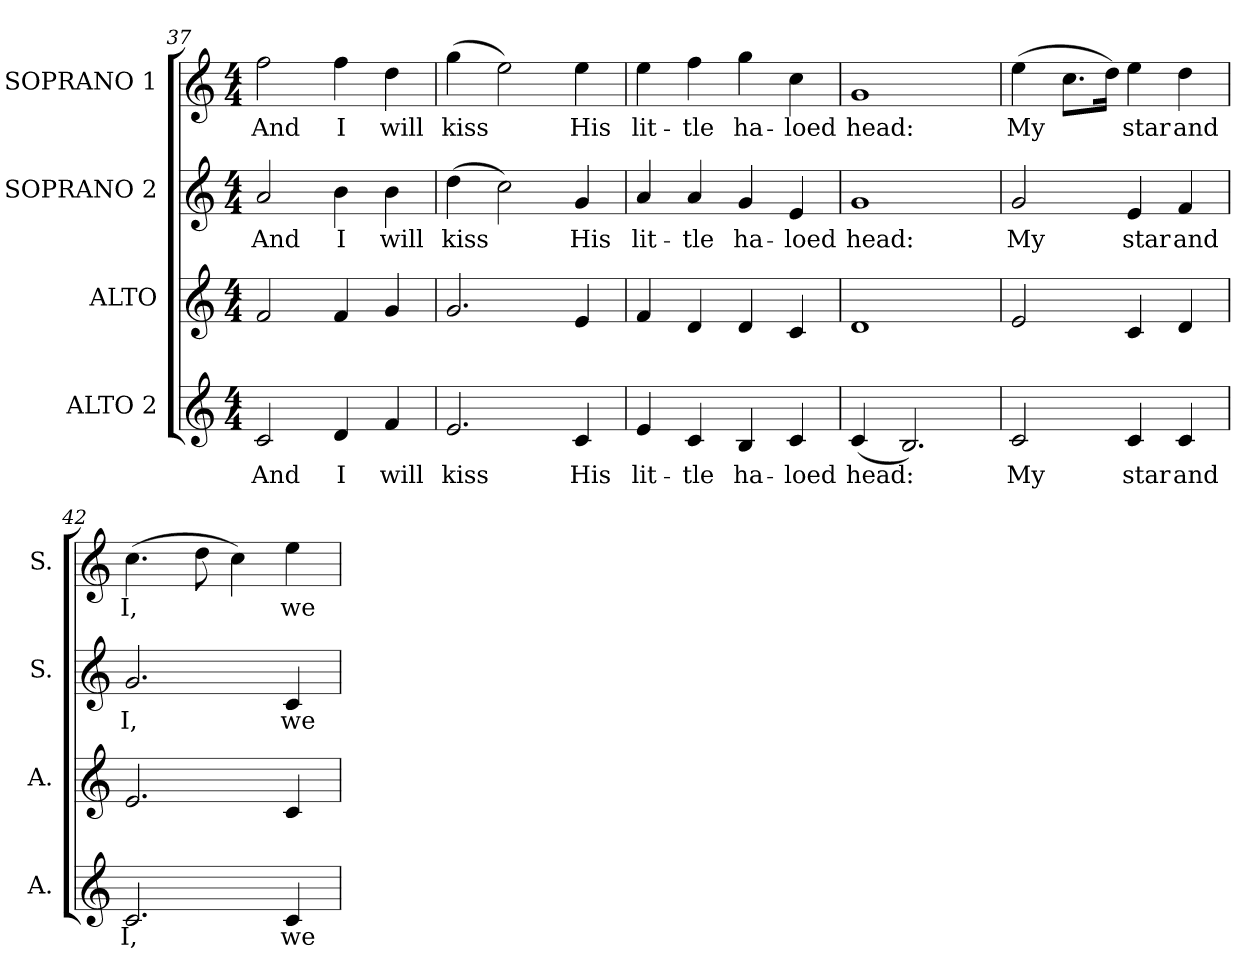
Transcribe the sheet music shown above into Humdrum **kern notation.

**kern	**text	**kern	**kern	**text	**kern	**text
*part4	*part4	*part3	*part2	*part2	*part1	*part1
*staff4	*staff4	*staff3	*staff2	*staff2	*staff1	*staff1
*I"ALTO 2	*	*I"ALTO	*I"SOPRANO 2	*	*I"SOPRANO 1	*
*I'A.	*	*I'A.	*I'S.	*	*I'S.	*
!!LO:PB:g=z
*clefG2	*	*clefG2	*clefG2	*	*clefG2	*
*k[]	*	*k[]	*k[]	*	*k[]	*
*C:	*	*C:	*C:	*	*C:	*
*M4/4	*	*M4/4	*M4/4	*	*M4/4	*
=37	=37	=37	=37	=37	=37	=37
!	!LO:LY:b:color=#000000	!	!	!	!	!
!	!	!	!	!LO:LY:b:color=#000000	!	!
!	!	!	!	!	!	!LO:LY:b:color=#000000
2ci/	And	2fi/	2ai/	And	2ffi\	And
!	!LO:LY:b:color=#000000	!	!	!	!	!
!	!	!	!	!LO:LY:b:color=#000000	!	!
!	!	!	!	!	!	!LO:LY:b:color=#000000
4di/	I	4fi/	4bi\	I	4ffi\	I
!	!LO:LY:b:color=#000000	!	!	!	!	!
!	!	!	!	!LO:LY:b:color=#000000	!	!
!	!	!	!	!	!	!LO:LY:b:color=#000000
4fi/	will	4gi/	4bi\	will	4ddi\	will
=38	=38	=38	=38	=38	=38	=38
!	!LO:LY:b:color=#000000	!	!	!	!	!
!	!	!	!	!LO:LY:b:color=#000000	!	!
!	!	!	!	!	!	!LO:LY:b:color=#000000
2.ei/	kiss	2.gi/	(4ddi\	kiss	(4ggi\	kiss
.	.	.	2cci\)	.	2eei\)	.
!	!LO:LY:b:color=#000000	!	!	!	!	!
!	!	!	!	!LO:LY:b:color=#000000	!	!
!	!	!	!	!	!	!LO:LY:b:color=#000000
4ci/	His	4ei/	4gi/	His	4eei\	His
=39	=39	=39	=39	=39	=39	=39
!	!LO:LY:b:color=#000000	!	!	!	!	!
!	!	!	!	!LO:LY:b:color=#000000	!	!
!	!	!	!	!	!	!LO:LY:b:color=#000000
4ei/	lit-	4fi/	4ai/	lit-	4eei\	lit-
!	!LO:LY:b:color=#000000	!	!	!	!	!
!	!	!	!	!LO:LY:b:color=#000000	!	!
!	!	!	!	!	!	!LO:LY:b:color=#000000
4ci/	-tle	4di/	4ai/	-tle	4ffi\	-tle
!	!LO:LY:b:color=#000000	!	!	!	!	!
!	!	!	!	!LO:LY:b:color=#000000	!	!
!	!	!	!	!	!	!LO:LY:b:color=#000000
4Bi/	ha-	4di/	4gi/	ha-	4ggi\	ha-
!	!LO:LY:b:color=#000000	!	!	!	!	!
!	!	!	!	!LO:LY:b:color=#000000	!	!
!	!	!	!	!	!	!LO:LY:b:color=#000000
4ci/	-loed	4ci/	4ei/	-loed	4cci\	-loed
=40	=40	=40	=40	=40	=40	=40
!	!LO:LY:b:color=#000000	!	!	!	!	!
!	!	!	!	!LO:LY:b:color=#000000	!	!
!	!	!	!	!	!	!LO:LY:b:color=#000000
(4ci/	head:	1di	1gi	head:	1gi	head:
2.Bi/)	.	.	.	.	.	.
!!LO:LB:g=z
=41	=41	=41	=41	=41	=41	=41
!	!LO:LY:b:color=#000000	!	!	!	!	!
!	!	!	!	!LO:LY:b:color=#000000	!	!
!	!	!	!	!	!	!LO:LY:b:color=#000000
2ci/	My	2ei/	2gi/	My	(4eei\	My
.	.	.	.	.	8.cci\L	.
.	.	.	.	.	16ddi\Jk)	.
!	!LO:LY:b:color=#000000	!	!	!	!	!
!	!	!	!	!LO:LY:b:color=#000000	!	!
!	!	!	!	!	!	!LO:LY:b:color=#000000
4ci/	star	4ci/	4ei/	star	4eei\	star
!	!LO:LY:b:color=#000000	!	!	!	!	!
!	!	!	!	!LO:LY:b:color=#000000	!	!
!	!	!	!	!	!	!LO:LY:b:color=#000000
4ci/	and	4di/	4fi/	and	4ddi\	and
=42	=42	=42	=42	=42	=42	=42
!	!LO:LY:b:color=#000000	!	!	!	!	!
!	!	!	!	!LO:LY:b:color=#000000	!	!
!	!	!	!	!	!	!LO:LY:b:color=#000000
2.ci/	I,	2.ei/	2.gi/	I,	(4.cci\	I,
.	.	.	.	.	8ddi\	.
.	.	.	.	.	4cci\)	.
!	!LO:LY:b:color=#000000	!	!	!	!	!
!	!	!	!	!LO:LY:b:color=#000000	!	!
!	!	!	!	!	!	!LO:LY:b:color=#000000
4ci/	we	4ci/	4ci/	we	4eei\	we
=	=	=	=	=	=	=
*-	*-	*-	*-	*-	*-	*-
